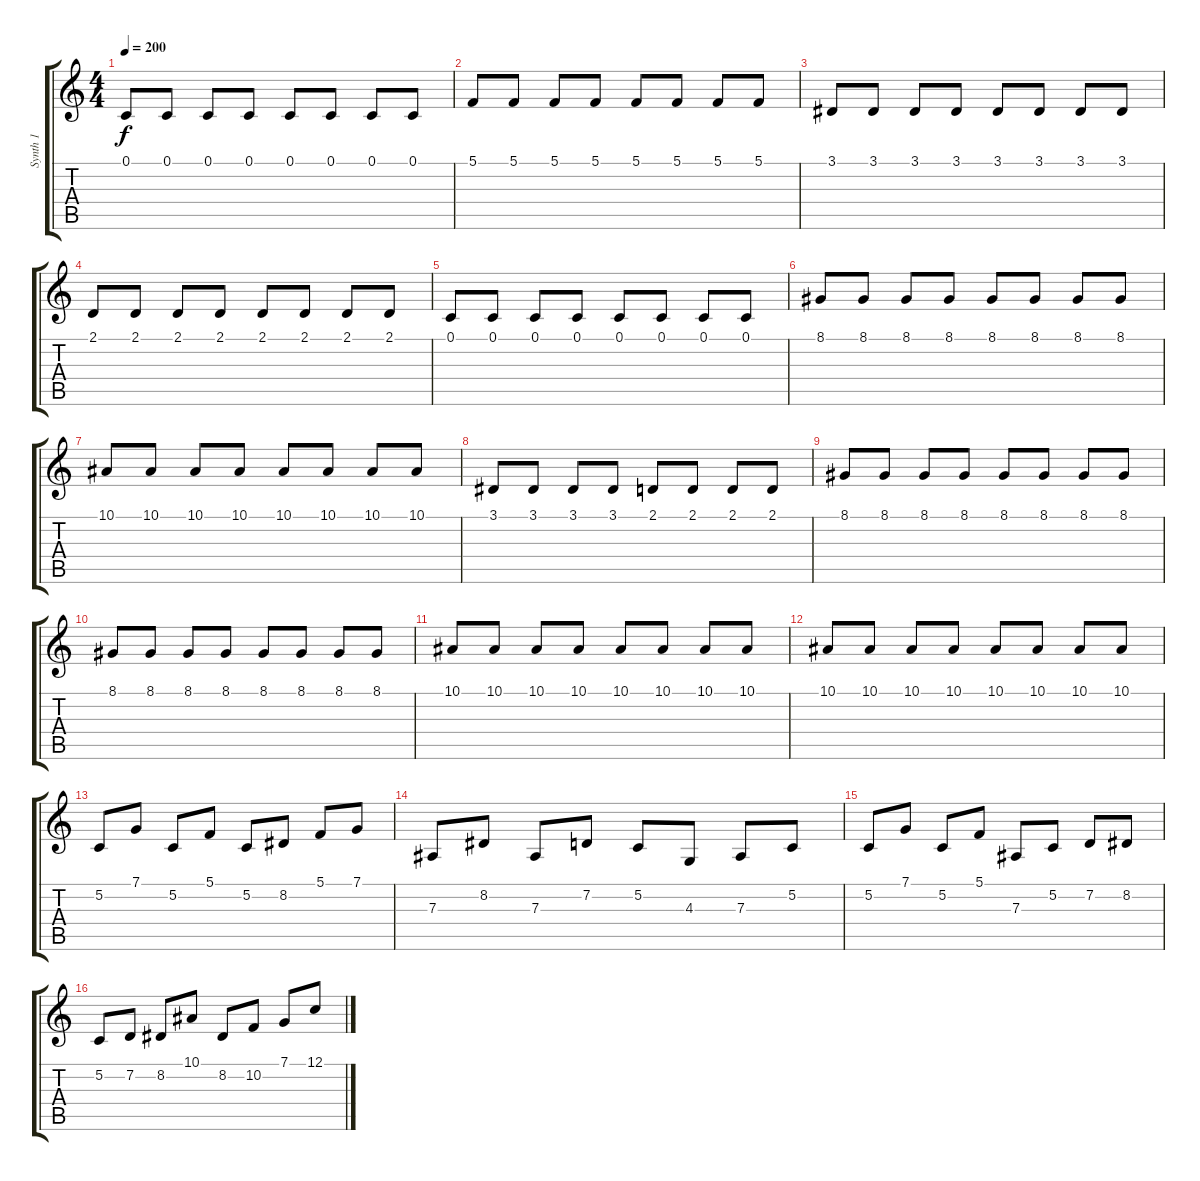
\track ("Synth 1" "Synth 1") {instrument lead2sawtooth}
\staff {score tabs}
\tuning (C4 G3 Eb3 Bb2 F2 C2) {hide}
\ts (4 4)
\tempo 200
\clef g2
\ks c
0.1.8{dy f} 0.1.8 0.1.8 0.1.8 0.1.8 0.1.8 0.1.8 0.1.8 |
5.1.8 5.1.8 5.1.8 5.1.8 5.1.8 5.1.8 5.1.8 5.1.8 |
3.1.8 3.1.8 3.1.8 3.1.8 3.1.8 3.1.8 3.1.8 3.1.8 |
2.1.8 2.1.8 2.1.8 2.1.8 2.1.8 2.1.8 2.1.8 2.1.8 |
0.1.8 0.1.8 0.1.8 0.1.8 0.1.8 0.1.8 0.1.8 0.1.8 |
8.1.8 8.1.8 8.1.8 8.1.8 8.1.8 8.1.8 8.1.8 8.1.8 |
10.1.8 10.1.8 10.1.8 10.1.8 10.1.8 10.1.8 10.1.8 10.1.8 |
3.1.8 3.1.8 3.1.8 3.1.8 2.1.8 2.1.8 2.1.8 2.1.8 |
8.1.8 8.1.8 8.1.8 8.1.8 8.1.8 8.1.8 8.1.8 8.1.8 |
8.1.8 8.1.8 8.1.8 8.1.8 8.1.8 8.1.8 8.1.8 8.1.8 |
10.1.8 10.1.8 10.1.8 10.1.8 10.1.8 10.1.8 10.1.8 10.1.8 |
10.1.8 10.1.8 10.1.8 10.1.8 10.1.8 10.1.8 10.1.8 10.1.8 |
5.2.8 7.1.8 5.2.8 5.1.8 5.2.8 8.2.8 5.1.8 7.1.8 |
7.3.8 8.2.8 7.3.8 7.2.8 5.2.8 4.3.8 7.3.8 5.2.8 |
5.2.8 7.1.8 5.2.8 5.1.8 7.3.8 5.2.8 7.2.8 8.2.8 |
5.2.8 7.2.8 8.2.8 10.1.8 8.2.8 10.2.8 7.1.8 12.1.8
